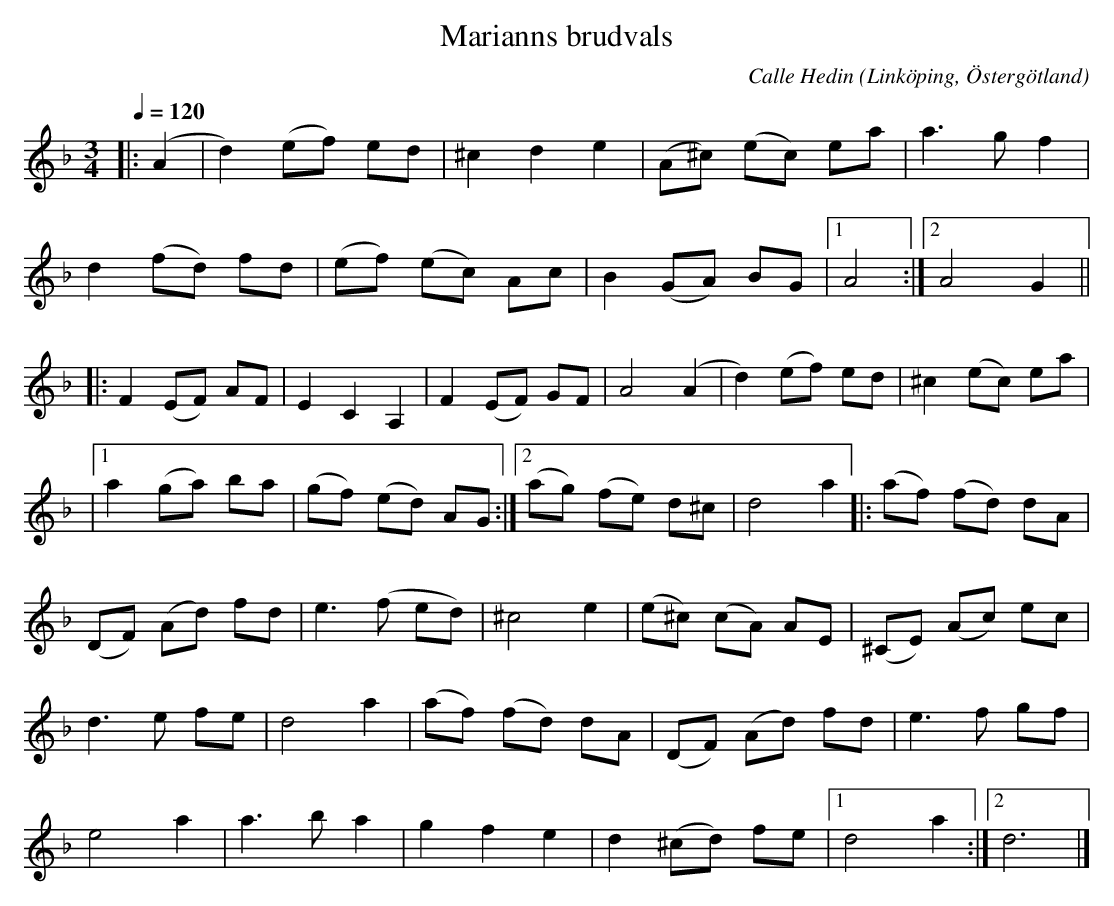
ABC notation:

X:1
T:Marianns brudvals
C:Calle Hedin
O:Linköping, Östergötland
M:3/4
Q:1/4=120
K:Dm
|: (A2|  d2) (ef) ed | ^c2  d2 e2 | (A^c) (ec) ea | a3 g  f2|
 d2 (fd) fd | (ef) (ec) Ac | B2 (GA) BG |1 A4 :|2 A4 G2 ||
|: F2 (EF) AF |  E2 C2 A,2 |  F2 (EF) GF | A4 (A2 | d2) (ef) ed | ^c2 (ec) ea |
 |1 a2 (ga) ba  | (gf) (ed) AG  :|2 (ag) (fe) d^c| d4a2 |: (af) (fd) dA |
(DF) (Ad) fd  | e3 (f ed)| ^c4 e2 |  (e^c) (cA) AE | (^CE) (Ac) ec |
d3 e fe | d4a2 | (af) (fd) dA |(DF) (Ad) fd  | e3 f gf|
 e4a2  | a3 b a2  | g2 f2 e2 | d2 (^cd) fe |1 d4 a2 :|2 d6 |]
